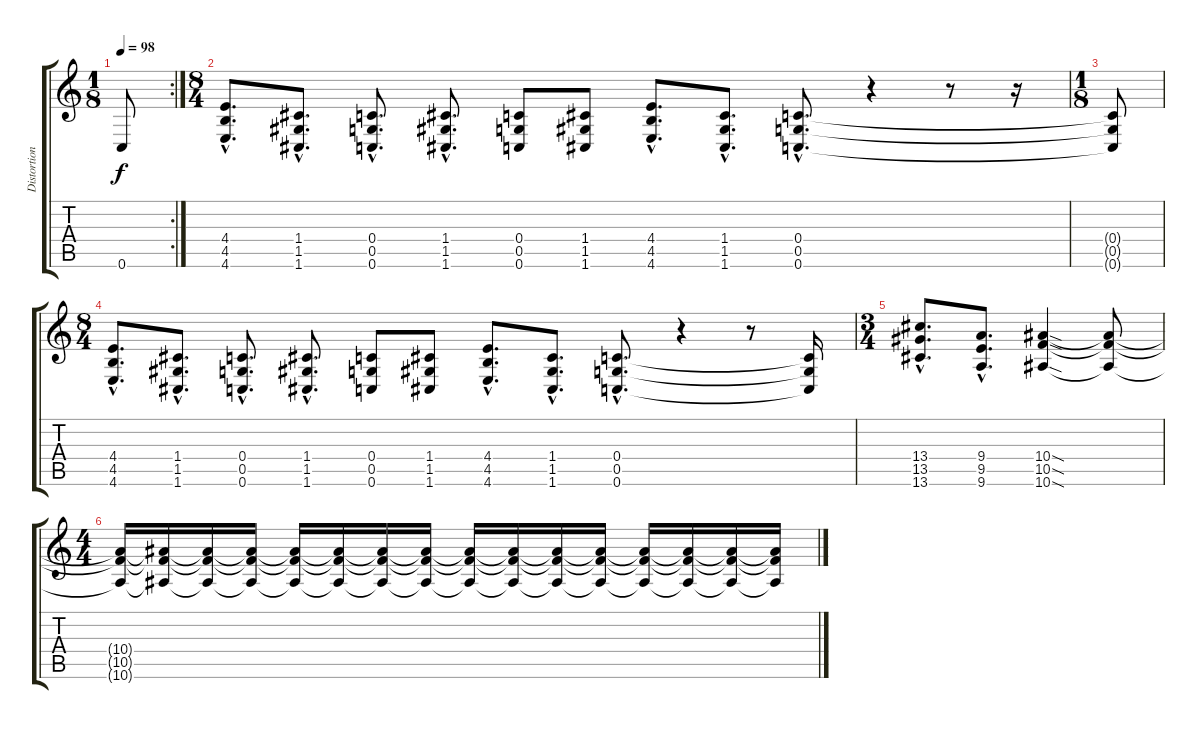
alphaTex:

\track ("Distortion Guitar" "Distortion") {instrument distortionguitar}
\staff {score tabs}
\tuning (D4 A3 F3 C3 G2 C2) {hide}
\rc 2
\ts (1 8)
\tempo 98
\clef g2
\ks c
0.6{t}.8{dy f} |
\ts (8 4)
(4.4{hac} 4.5{hac} 4.6{hac}).8{d} (1.4{hac} 1.5{hac} 1.6{hac}).8{d} (0.4{hac} 0.5{hac} 0.6{hac}).8{d} (1.4{hac} 1.5{hac} 1.6{hac}).8{d} (0.4 0.5 0.6).8 (1.4 1.5 1.6).8 (4.4{hac} 4.5{hac} 4.6{hac}).8{d} (1.4{hac} 1.5{hac} 1.6{hac}).8{d} (0.4{hac} 0.5{hac} 0.6{hac}).8{d} r.4 r.8 r.16 |
\ts (1 8)
(0.4{t} 0.5{t} 0.6{t}).8 |
\ts (8 4)
(4.4{hac} 4.5{hac} 4.6{hac}).8{d} (1.4{hac} 1.5{hac} 1.6{hac}).8{d} (0.4{hac} 0.5{hac} 0.6{hac}).8{d} (1.4{hac} 1.5{hac} 1.6{hac}).8{d} (0.4 0.5 0.6).8 (1.4 1.5 1.6).8 (4.4{hac} 4.5{hac} 4.6{hac}).8{d} (1.4{hac} 1.5{hac} 1.6{hac}).8{d} (0.4{hac} 0.5{hac} 0.6{hac}).8{d} r.4 r.8 (0.4{t} 0.5{t} 0.6{t}).16 |
\ts (3 4)
(13.4{hac} 13.5{hac} 13.6{hac}).8{d volume 16} (9.4{hac} 9.5{hac} 9.6{hac}).8{d volume 16} (10.4{sod} 10.5{sod} 10.6{sod}).4{volume 16} (10.4{t} 10.5{t} 10.6{t}).8{volume 15} |
\ts (4 4)
(10.4{t} 10.5{t} 10.6{t}).16{volume 14} (10.4{t} 10.5{t} 10.6{t}).16{volume 13} (10.4{t} 10.5{t} 10.6{t}).16{volume 12} (10.4{t} 10.5{t} 10.6{t}).16{volume 11} (10.4{t} 10.5{t} 10.6{t}).16{volume 10} (10.4{t} 10.5{t} 10.6{t}).16{volume 9} (10.4{t} 10.5{t} 10.6{t}).16{volume 8} (10.4{t} 10.5{t} 10.6{t}).16{volume 7} (10.4{t} 10.5{t} 10.6{t}).16{volume 6} (10.4{t} 10.5{t} 10.6{t}).16{volume 5} (10.4{t} 10.5{t} 10.6{t}).16{volume 4} (10.4{t} 10.5{t} 10.6{t}).16{volume 3} (10.4{t} 10.5{t} 10.6{t}).16{volume 2} (10.4{t} 10.5{t} 10.6{t}).16{volume 1} (10.4{t} 10.5{t} 10.6{t}).16{volume 0} (10.4{t} 10.5{t} 10.6{t}).16{volume 0}
